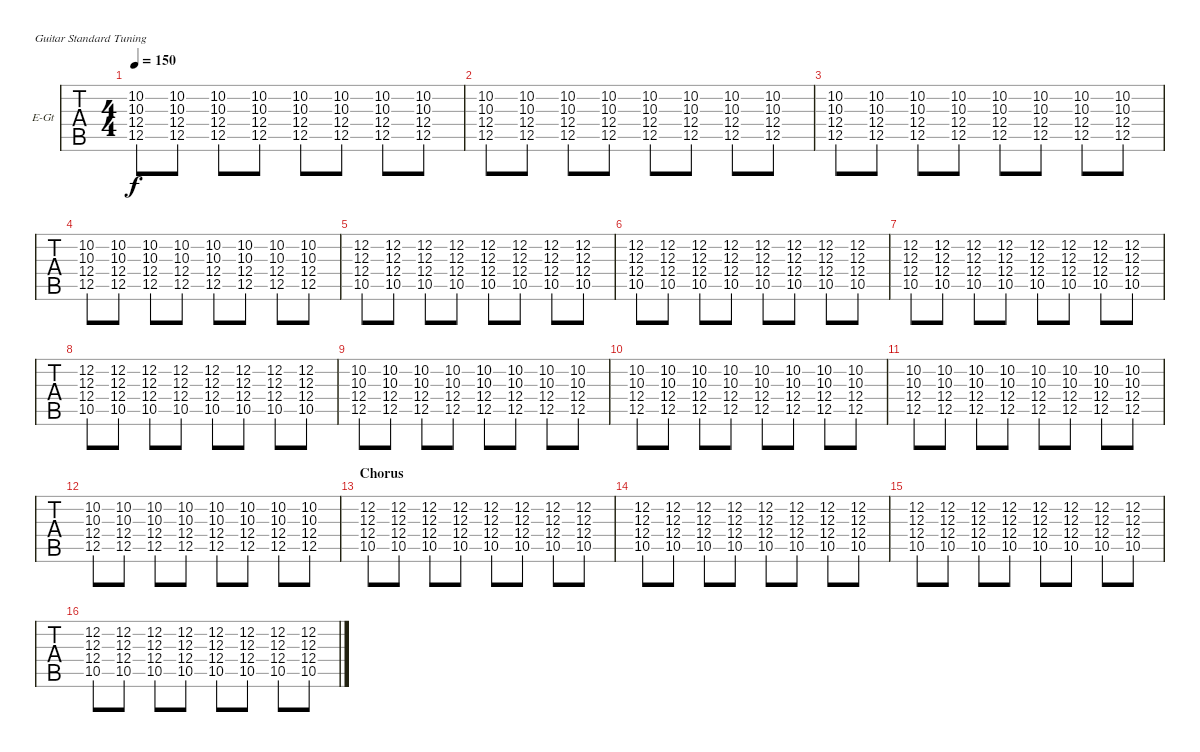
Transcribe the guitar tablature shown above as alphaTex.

\bracketExtendMode groupsimilarinstruments
\firstSystemTrackNameOrientation horizontal
\otherSystemsTrackNameOrientation horizontal
\track ("Nick" "E-Gt") {instrument electricguitarjazz}
\staff {tabs}
\tuning (E4 B3 G3 D3 A2 E2)
\ts (4 4)
\tempo 150
\clef g2
\ks c
(10.3 12.5 12.4 10.2).8{dy f} (10.3 12.5 12.4 10.2).8 (10.3 12.5 12.4 10.2).8 (10.3 12.5 12.4 10.2).8 (10.3 12.5 12.4 10.2).8 (10.3 12.5 12.4 10.2).8 (10.3 12.5 12.4 10.2).8 (10.3 12.5 12.4 10.2).8 |
(10.3 12.5 12.4 10.2).8 (10.3 12.5 12.4 10.2).8 (10.3 12.5 12.4 10.2).8 (10.3 12.5 12.4 10.2).8 (10.3 12.5 12.4 10.2).8 (10.3 12.5 12.4 10.2).8 (10.3 12.5 12.4 10.2).8 (10.3 12.5 12.4 10.2).8 |
(10.3 12.5 12.4 10.2).8 (10.3 12.5 12.4 10.2).8 (10.3 12.5 12.4 10.2).8 (10.3 12.5 12.4 10.2).8 (10.3 12.5 12.4 10.2).8 (10.3 12.5 12.4 10.2).8 (10.3 12.5 12.4 10.2).8 (10.3 12.5 12.4 10.2).8 |
(10.3 12.5 12.4 10.2).8 (10.3 12.5 12.4 10.2).8 (10.3 12.5 12.4 10.2).8 (10.3 12.5 12.4 10.2).8 (10.3 12.5 12.4 10.2).8 (10.3 12.5 12.4 10.2).8 (10.3 12.5 12.4 10.2).8 (10.3 12.5 12.4 10.2).8 |
(12.2 12.3 10.5 12.4).8 (12.2 12.3 12.4 10.5).8 (12.2 12.3 12.4 10.5).8 (12.2 12.3 12.4 10.5).8 (12.2 12.3 12.4 10.5).8 (12.2 12.3 12.4 10.5).8 (12.2 12.3 12.4 10.5).8 (12.2 12.3 12.4 10.5).8 |
(12.2 12.3 10.5 12.4).8 (12.2 12.3 12.4 10.5).8 (12.2 12.3 12.4 10.5).8 (12.2 12.3 12.4 10.5).8 (12.2 12.3 12.4 10.5).8 (12.2 12.3 12.4 10.5).8 (12.2 12.3 12.4 10.5).8 (12.2 12.3 12.4 10.5).8 |
(12.2 12.3 10.5 12.4).8 (12.2 12.3 12.4 10.5).8 (12.2 12.3 12.4 10.5).8 (12.2 12.3 12.4 10.5).8 (12.2 12.3 12.4 10.5).8 (12.2 12.3 12.4 10.5).8 (12.2 12.3 12.4 10.5).8 (12.2 12.3 12.4 10.5).8 |
(12.2 12.3 10.5 12.4).8 (12.2 12.3 12.4 10.5).8 (12.2 12.3 12.4 10.5).8 (12.2 12.3 12.4 10.5).8 (12.2 12.3 12.4 10.5).8 (12.2 12.3 12.4 10.5).8 (12.2 12.3 12.4 10.5).8 (12.2 12.3 12.4 10.5).8 |
(10.3 12.5 12.4 10.2).8 (10.3 12.5 12.4 10.2).8 (10.3 12.5 12.4 10.2).8 (10.3 12.5 12.4 10.2).8 (10.3 12.5 12.4 10.2).8 (10.3 12.5 12.4 10.2).8 (10.3 12.5 12.4 10.2).8 (10.3 12.5 12.4 10.2).8 |
(10.3 12.5 12.4 10.2).8 (10.3 12.5 12.4 10.2).8 (10.3 12.5 12.4 10.2).8 (10.3 12.5 12.4 10.2).8 (10.3 12.5 12.4 10.2).8 (10.3 12.5 12.4 10.2).8 (10.3 12.5 12.4 10.2).8 (10.3 12.5 12.4 10.2).8 |
(10.3 12.5 12.4 10.2).8 (10.3 12.5 12.4 10.2).8 (10.3 12.5 12.4 10.2).8 (10.3 12.5 12.4 10.2).8 (10.3 12.5 12.4 10.2).8 (10.3 12.5 12.4 10.2).8 (10.3 12.5 12.4 10.2).8 (10.3 12.5 12.4 10.2).8 |
(10.3 12.5 12.4 10.2).8 (10.3 12.5 12.4 10.2).8 (10.3 12.5 12.4 10.2).8 (10.3 12.5 12.4 10.2).8 (10.3 12.5 12.4 10.2).8 (10.3 12.5 12.4 10.2).8 (10.3 12.5 12.4 10.2).8 (10.3 12.5 12.4 10.2).8 |
\section ("" "Chorus")
(12.2 12.3 10.5 12.4).8 (12.2 12.3 12.4 10.5).8 (12.2 12.3 12.4 10.5).8 (12.2 12.3 12.4 10.5).8 (12.2 12.3 12.4 10.5).8 (12.2 12.3 12.4 10.5).8 (12.2 12.3 12.4 10.5).8 (12.2 12.3 12.4 10.5).8 |
(12.2 12.3 10.5 12.4).8 (12.2 12.3 12.4 10.5).8 (12.2 12.3 12.4 10.5).8 (12.2 12.3 12.4 10.5).8 (12.2 12.3 12.4 10.5).8 (12.2 12.3 12.4 10.5).8 (12.2 12.3 12.4 10.5).8 (12.2 12.3 12.4 10.5).8 |
(12.2 12.3 10.5 12.4).8 (12.2 12.3 12.4 10.5).8 (12.2 12.3 12.4 10.5).8 (12.2 12.3 12.4 10.5).8 (12.2 12.3 12.4 10.5).8 (12.2 12.3 12.4 10.5).8 (12.2 12.3 12.4 10.5).8 (12.2 12.3 12.4 10.5).8 |
(12.2 12.3 10.5 12.4).8 (12.2 12.3 12.4 10.5).8 (12.2 12.3 12.4 10.5).8 (12.2 12.3 12.4 10.5).8 (12.2 12.3 12.4 10.5).8 (12.2 12.3 12.4 10.5).8 (12.2 12.3 12.4 10.5).8 (12.2 12.3 12.4 10.5).8
